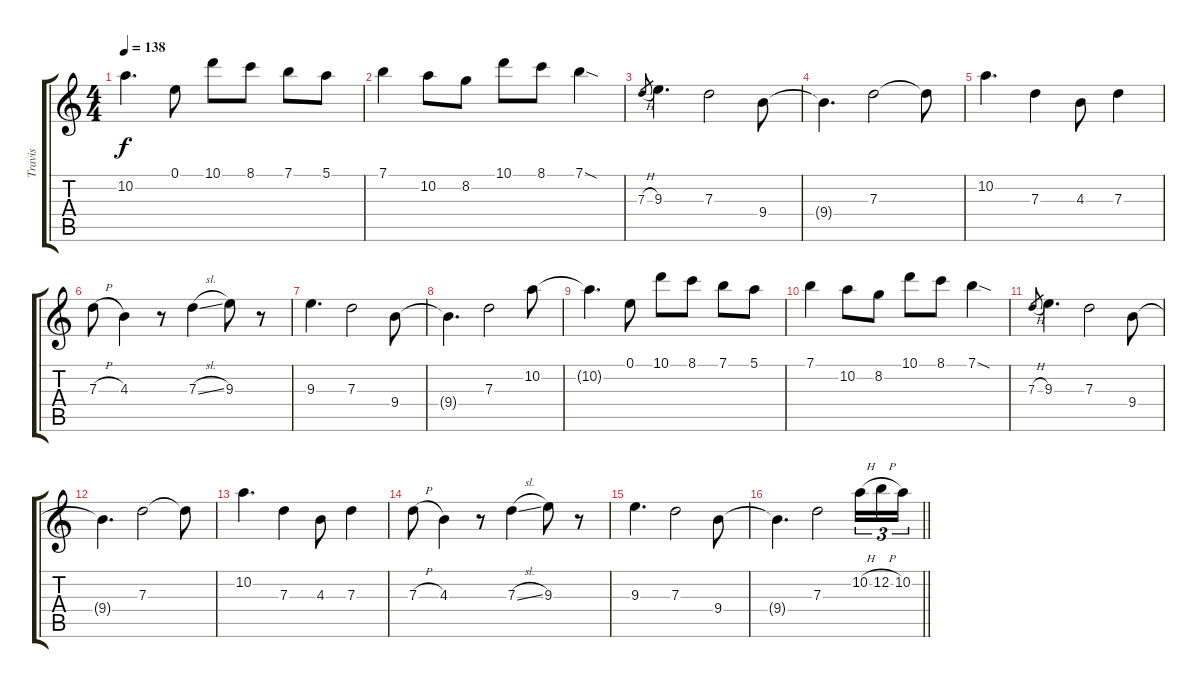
\track ("Travis" "Travis") {instrument distortionguitar}
\staff {score tabs}
\tuning (E4 B3 G3 D3 A2 E2) {hide}
\ts (4 4)
\tempo 138
\clef g2
\ks c
10.2{t}.4{d dy f} 0.1.8 10.1.8 8.1.8 7.1.8 5.1.8 |
7.1.4 10.2.8 8.2.8 10.1.8 8.1.8 7.1{sod}.4 |
7.3{h}.8{gr} 9.3.4{d} 7.3.2 9.4.8 |
9.4{t}.4{d} 7.3.2 7.3{t}.8 |
10.2.4{d} 7.3.4 4.3.8 7.3.4 |
7.3{h}.8 4.3.4 r.8 7.3{sl}.4 9.3.8 r.8 |
9.3.4{d} 7.3.2 9.4.8 |
9.4{t}.4{d} 7.3.2 10.2.8 |
10.2{t}.4{d} 0.1.8 10.1.8 8.1.8 7.1.8 5.1.8 |
7.1.4 10.2.8 8.2.8 10.1.8 8.1.8 7.1{sod}.4 |
7.3{h}.8{gr} 9.3.4{d} 7.3.2 9.4.8 |
9.4{t}.4{d} 7.3.2 7.3{t}.8 |
10.2.4{d} 7.3.4 4.3.8 7.3.4 |
7.3{h}.8 4.3.4 r.8 7.3{sl}.4 9.3.8 r.8 |
9.3.4{d} 7.3.2 9.4.8 |
\barLineRight lightlight
9.4{t}.4{d} 7.3.2 10.2{h}.16{tu (3 2)} 12.2{h}.16{tu (3 2)} 10.2.16{tu (3 2)}
